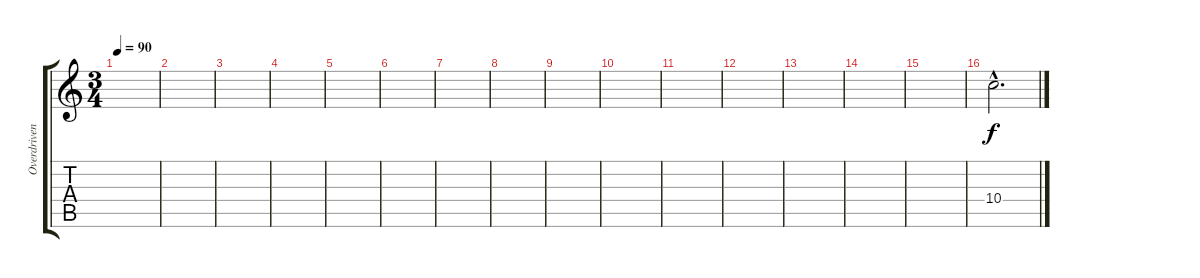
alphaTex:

\track ("Overdriven guitar" "Overdriven") {instrument overdrivenguitar}
\staff {score tabs}
\tuning (E4 B3 G3 D3 A2 E2) {hide}
\ts (3 4)
\tempo 90
\clef g2
\ks c
|
|
|
|
|
|
|
|
|
|
|
|
|
|
|
10.4{hac}.2{d}
